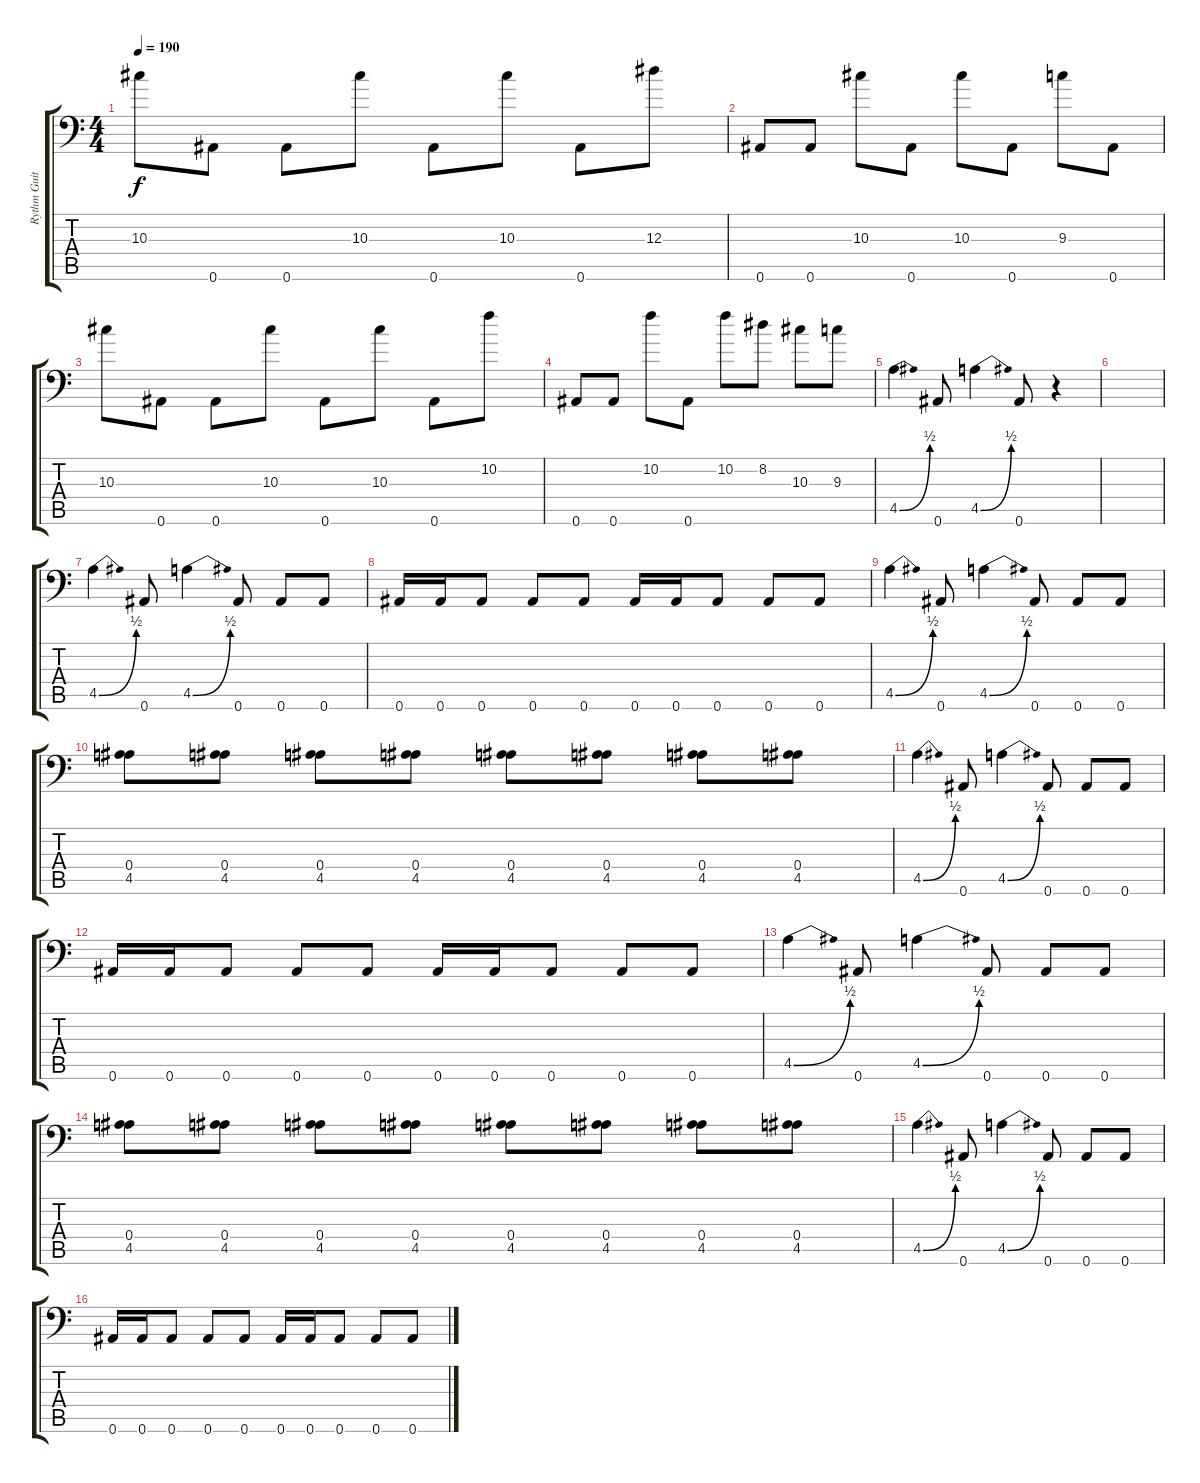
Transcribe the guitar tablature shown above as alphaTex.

\track ("Rythm Guitar #2" "Rythm Guit") {instrument distortionguitar}
\staff {score tabs}
\tuning (C4 G3 Eb3 Bb2 F2 Bb1) {hide}
\ts (4 4)
\tempo 190
\clef f4
\ks c
10.3.8{dy f} 0.6.8 0.6.8 10.3.8 0.6.8 10.3.8 0.6.8 12.3.8 |
0.6.8 0.6.8 10.3.8 0.6.8 10.3.8 0.6.8 9.3.8 0.6.8 |
10.3.8 0.6.8 0.6.8 10.3.8 0.6.8 10.3.8 0.6.8 10.2.8 |
0.6.8 0.6.8 10.2.8 0.6.8 10.2.8 8.2.8 10.3.8 9.3.8 |
4.5{be (bend 0 0 60 2)}.4 0.6.8 4.5{be (bend 0 0 60 2)}.4 0.6.8 r.4 |
|
4.5{be (bend 0 0 60 2)}.4 0.6.8 4.5{be (bend 0 0 60 2)}.4 0.6.8 0.6.8 0.6.8 |
0.6.16 0.6.16 0.6.8 0.6.8 0.6.8 0.6.16 0.6.16 0.6.8 0.6.8 0.6.8 |
4.5{be (bend 0 0 60 2)}.4 0.6.8 4.5{be (bend 0 0 60 2)}.4 0.6.8 0.6.8 0.6.8 |
(0.4 4.5).8 (0.4 4.5).8 (0.4 4.5).8 (0.4 4.5).8 (0.4 4.5).8 (0.4 4.5).8 (0.4 4.5).8 (0.4 4.5).8 |
4.5{be (bend 0 0 60 2)}.4 0.6.8 4.5{be (bend 0 0 60 2)}.4 0.6.8 0.6.8 0.6.8 |
0.6.16 0.6.16 0.6.8 0.6.8 0.6.8 0.6.16 0.6.16 0.6.8 0.6.8 0.6.8 |
4.5{be (bend 0 0 60 2)}.4 0.6.8 4.5{be (bend 0 0 60 2)}.4 0.6.8 0.6.8 0.6.8 |
(0.4 4.5).8 (0.4 4.5).8 (0.4 4.5).8 (0.4 4.5).8 (0.4 4.5).8 (0.4 4.5).8 (0.4 4.5).8 (0.4 4.5).8 |
4.5{be (bend 0 0 60 2)}.4 0.6.8 4.5{be (bend 0 0 60 2)}.4 0.6.8 0.6.8 0.6.8 |
0.6.16 0.6.16 0.6.8 0.6.8 0.6.8 0.6.16 0.6.16 0.6.8 0.6.8 0.6.8
